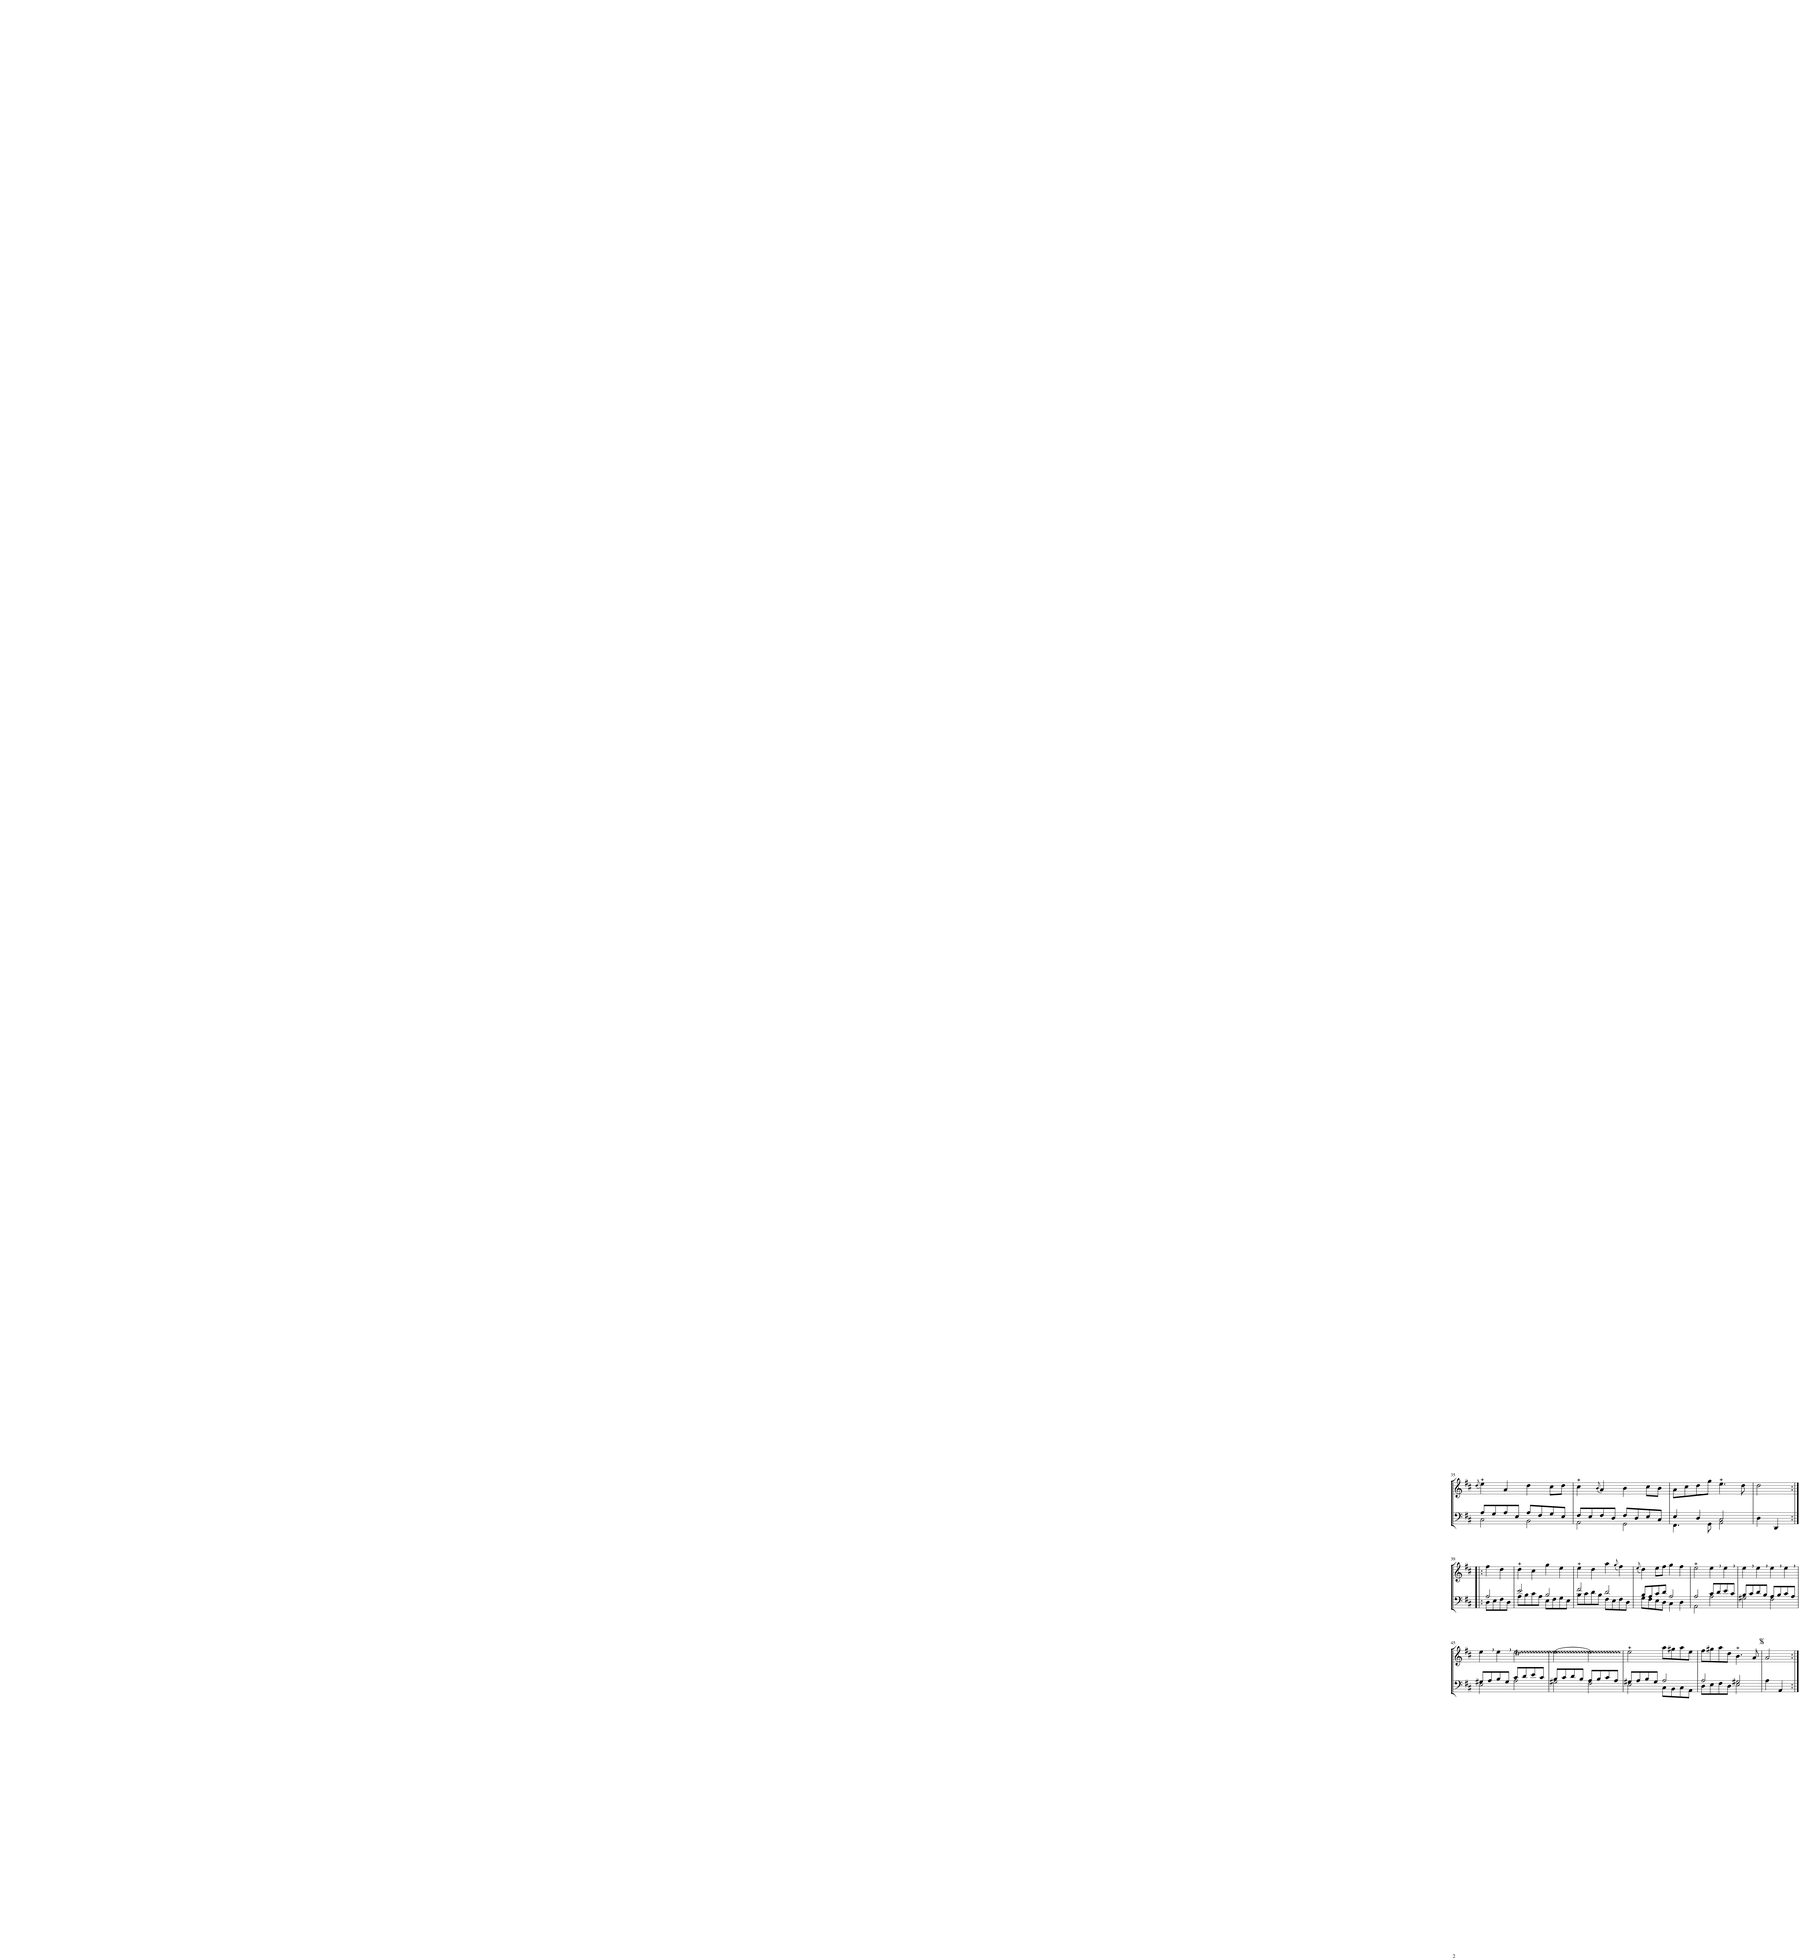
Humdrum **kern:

**kern	**kern
*part1	*part1
*staff2	*staff1
*I"Organ	*
!!LO:PB:g=z
*clefF4	*clefG2
*k[f#c#]	*k[f#c#]
*M4/4	*M4/4
*met(c|)	*met(c|)
=35	=35
.	(8qdd/
*^	*
8A/L	2C#\	4ee\)
8G/	.	.
8A/	.	4a/
8E/J	.	.
8A/L	2BB\	4dd\
8F#/	.	.
8G/	.	8cc#\L
8E/J	.	8dd\J
=36	=36	=36
8F#/L	2AA\	4cc#\
8E/	.	.
.	.	(8qb/
8F#/	.	4a/)
8D/J	.	.
8F#/L	2GG\	4b\
8D/	.	.
8E/	.	8cc#\L
8C#/J	.	8b\J
=37	=37	=37
4E/	4.FF#\	8a\L
.	.	8cc#\
4D/	.	8dd\
.	8GG\	8gg\J
2C#/	2AA\	4.ee\
.	.	8dd\
*v	*v	*
=38	=38
4D\	2dd\
4DD/	.
!!LO:LB:g=z
=39:|!|:	=39:|!|:
*^	*
2A/	8D\L	4ff#\
.	8E\	.
.	8F#\	4dd\
.	8D\J	.
=40	=40	=40
2e/	8A\L	4dd\
.	8B\	.
.	8c#\	4cc#\
.	8A\J	.
2B/	8E\L	4gg\
.	8F#\	.
.	8G\	4ee\
.	8E\J	.
=41	=41	=41
2f#/	8B\L	4ee\
.	8c#\	.
.	8d\	4dd\
.	8B\J	.
2d/	8F#\L	4aa\
.	8E\	.
.	.	(8qgg/
.	8F#\	4ff#\)
.	8D\J	.
=42	=42	=42
.	.	(8qee/
8B/L	8G\L	4dd\)
8A/	8F#\	.
8c#/	8E\	8ee\L
8d/J	8D\J	8ff#\J
2A/	4C#\	4gg\
.	4D\	4ff#\
=43	=43	=43
2A/	2AA\	2ee\
8c#/L	2A\	4ee,\
8d/	.	.
8e/	.	4ee,\
8c#/J	.	.
=44	=44	=44
8B/L	2G#X\	4ee,\
8c#/	.	.
8d/	.	4ee,\
8B/J	.	.
8A/L	2F#\	4ee,\
8B/	.	.
8c#/	.	4ee,\
8A/J	.	.
!!LO:LB:g=z
=45	=45	=45
8G#X/L	2E\	4ee,\
8A/	.	.
8B/	.	4ee,\
8G#/J	.	.
8c#/L	2A\	2eeT\
8d/	.	.
8e/	.	.
8c#/J	.	.
=46	=46	=46
8B/L	2G#X\	[2ee\
8c#/	.	.
8d/	.	.
8B/J	.	.
8A/L	2F#\	2ee\]
8B/	.	.
8c#/	.	.
8A/J	.	.
=47	=47	=47
8G#X/L	2E\	2ee\
8A/	.	.
8B/	.	.
8G#/J	.	.
2A/	8C#\L	8aa\L
.	8BB\	8gg#X\
.	8C#\	8aa\
.	8AA\J	8ee\J
=48	=48	=48
2A/	8D\L	8ff#\L
.	8E\	8gg#X\
.	8F#\	8aa\
.	8D\J	8dd\J
2G#X/	2E\	4.b\
.	.	8a/
*v	*v	*
=49	=49
4A\	2a/
4AA/	.
=:|!	=:|!
*-	*-
